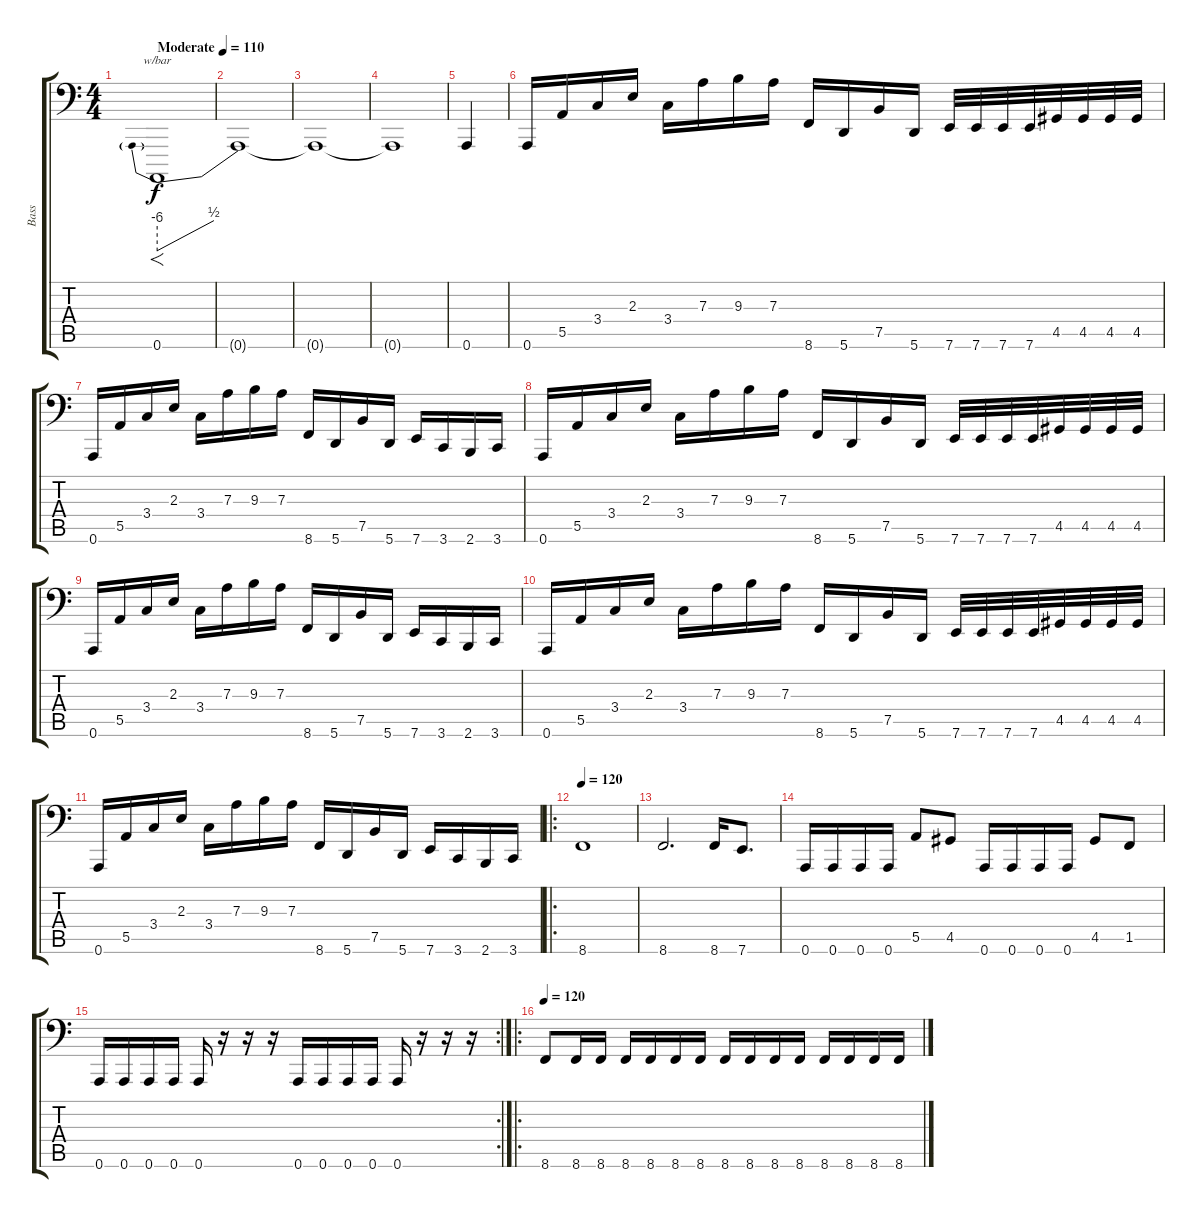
\track ("Bass" "Bass") {instrument electricbasspick}
\staff {score tabs}
\tuning (B2 Gb2 D2 A1 E1 A0) {hide}
\ts (4 4)
\tempo (110 "Moderate")
\clef f4
\ks c
0.6.1{f tbe (predivedive default 0 -24 60 2) dy f instrument electricbasspick} |
0.6{t}.1 |
0.6{t}.1 |
0.6{t}.1 |
0.6.4 |
0.6.16 5.5.16 3.4.16 2.3.16 3.4.16 7.3.16 9.3.16 7.3.16 8.6.16 5.6.16 7.5.16 5.6.16 7.6.32 7.6.32 7.6.32 7.6.32 4.5.32 4.5.32 4.5.32 4.5.32 |
0.6.16 5.5.16 3.4.16 2.3.16 3.4.16 7.3.16 9.3.16 7.3.16 8.6.16 5.6.16 7.5.16 5.6.16 7.6.16 3.6.16 2.6.16 3.6.16 |
0.6.16 5.5.16 3.4.16 2.3.16 3.4.16 7.3.16 9.3.16 7.3.16 8.6.16 5.6.16 7.5.16 5.6.16 7.6.32 7.6.32 7.6.32 7.6.32 4.5.32 4.5.32 4.5.32 4.5.32 |
0.6.16 5.5.16 3.4.16 2.3.16 3.4.16 7.3.16 9.3.16 7.3.16 8.6.16 5.6.16 7.5.16 5.6.16 7.6.16 3.6.16 2.6.16 3.6.16 |
0.6.16 5.5.16 3.4.16 2.3.16 3.4.16 7.3.16 9.3.16 7.3.16 8.6.16 5.6.16 7.5.16 5.6.16 7.6.32 7.6.32 7.6.32 7.6.32 4.5.32 4.5.32 4.5.32 4.5.32 |
0.6.16 5.5.16 3.4.16 2.3.16 3.4.16 7.3.16 9.3.16 7.3.16 8.6.16 5.6.16 7.5.16 5.6.16 7.6.16 3.6.16 2.6.16 3.6.16 |
\ro
\tempo 120
8.6.1 |
8.6.2{d} 8.6.16 7.6.8{d} |
0.6.16 0.6.16 0.6.16 0.6.16 5.5.8 4.5.8 0.6.16 0.6.16 0.6.16 0.6.16 4.5.8 1.5.8 |
\rc 2
0.6.16 0.6.16 0.6.16 0.6.16 0.6.16 r.16 r.16 r.16 0.6.16 0.6.16 0.6.16 0.6.16 0.6.16 r.16 r.16 r.16 |
\ro
\tempo 120
8.6.8 8.6.16 8.6.16 8.6.16 8.6.16 8.6.16 8.6.16 8.6.16 8.6.16 8.6.16 8.6.16 8.6.16 8.6.16 8.6.16 8.6.16
